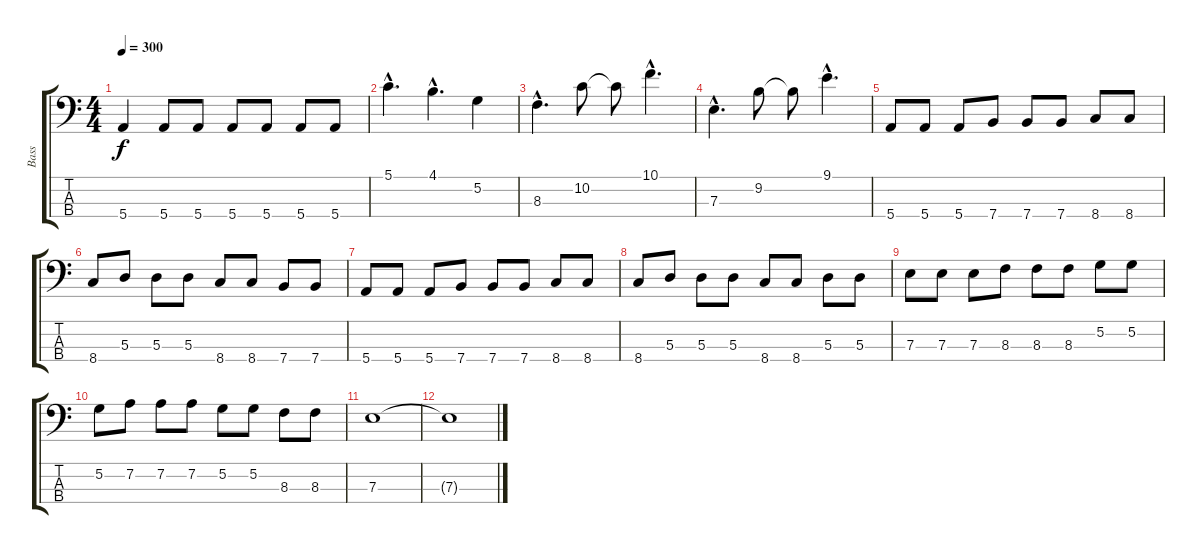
\track ("Bass" "Bass") {instrument electricbassfinger}
\staff {score tabs}
\tuning (G2 D2 A1 E1) {hide}
\ts (4 4)
\tempo 300
\clef f4
\ks c
5.4.4{dy f} 5.4.8 5.4.8 5.4.8 5.4.8 5.4.8 5.4.8 |
5.1{hac}.4{d} 4.1{hac}.4{d} 5.2.4 |
8.3{hac}.4{d} 10.2.8 10.2{t}.8 10.1{hac}.4{d} |
7.3{hac}.4{d} 9.2.8 9.2{t}.8 9.1{hac}.4{d} |
5.4.8 5.4.8 5.4.8 7.4.8 7.4.8 7.4.8 8.4.8 8.4.8 |
8.4.8 5.3.8 5.3.8 5.3.8 8.4.8 8.4.8 7.4.8 7.4.8 |
5.4.8 5.4.8 5.4.8 7.4.8 7.4.8 7.4.8 8.4.8 8.4.8 |
8.4.8 5.3.8 5.3.8 5.3.8 8.4.8 8.4.8 5.3.8 5.3.8 |
7.3.8 7.3.8 7.3.8 8.3.8 8.3.8 8.3.8 5.2.8 5.2.8 |
5.2.8 7.2.8 7.2.8 7.2.8 5.2.8 5.2.8 8.3.8 8.3.8 |
7.3.1 |
7.3{t}.1
